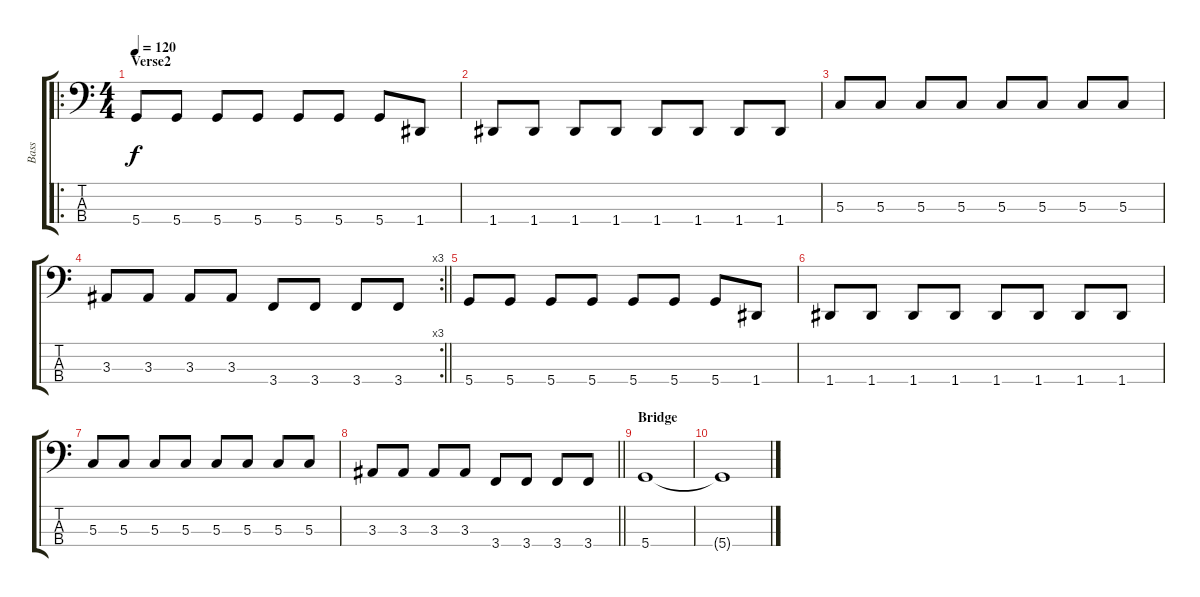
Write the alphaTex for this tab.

\track ("Bass" "Bass") {instrument electricbassfinger}
\staff {score tabs}
\tuning (F2 C2 G1 D1) {hide}
\ro
\ts (4 4)
\section ("" "Verse2")
\tempo 120
\clef f4
\ks c
5.4.8{dy f} 5.4.8 5.4.8 5.4.8 5.4.8 5.4.8 5.4.8 1.4.8 |
1.4.8 1.4.8 1.4.8 1.4.8 1.4.8 1.4.8 1.4.8 1.4.8 |
5.3.8 5.3.8 5.3.8 5.3.8 5.3.8 5.3.8 5.3.8 5.3.8 |
\rc 3
\barLineRight lightlight
3.3.8 3.3.8 3.3.8 3.3.8 3.4.8 3.4.8 3.4.8 3.4.8 |
5.4.8 5.4.8 5.4.8 5.4.8 5.4.8 5.4.8 5.4.8 1.4.8 |
1.4.8 1.4.8 1.4.8 1.4.8 1.4.8 1.4.8 1.4.8 1.4.8 |
5.3.8 5.3.8 5.3.8 5.3.8 5.3.8 5.3.8 5.3.8 5.3.8 |
\barLineRight lightlight
3.3.8 3.3.8 3.3.8 3.3.8 3.4.8 3.4.8 3.4.8 3.4.8 |
\section ("" "Bridge")
5.4.1 |
5.4{t}.1{volume 4}
